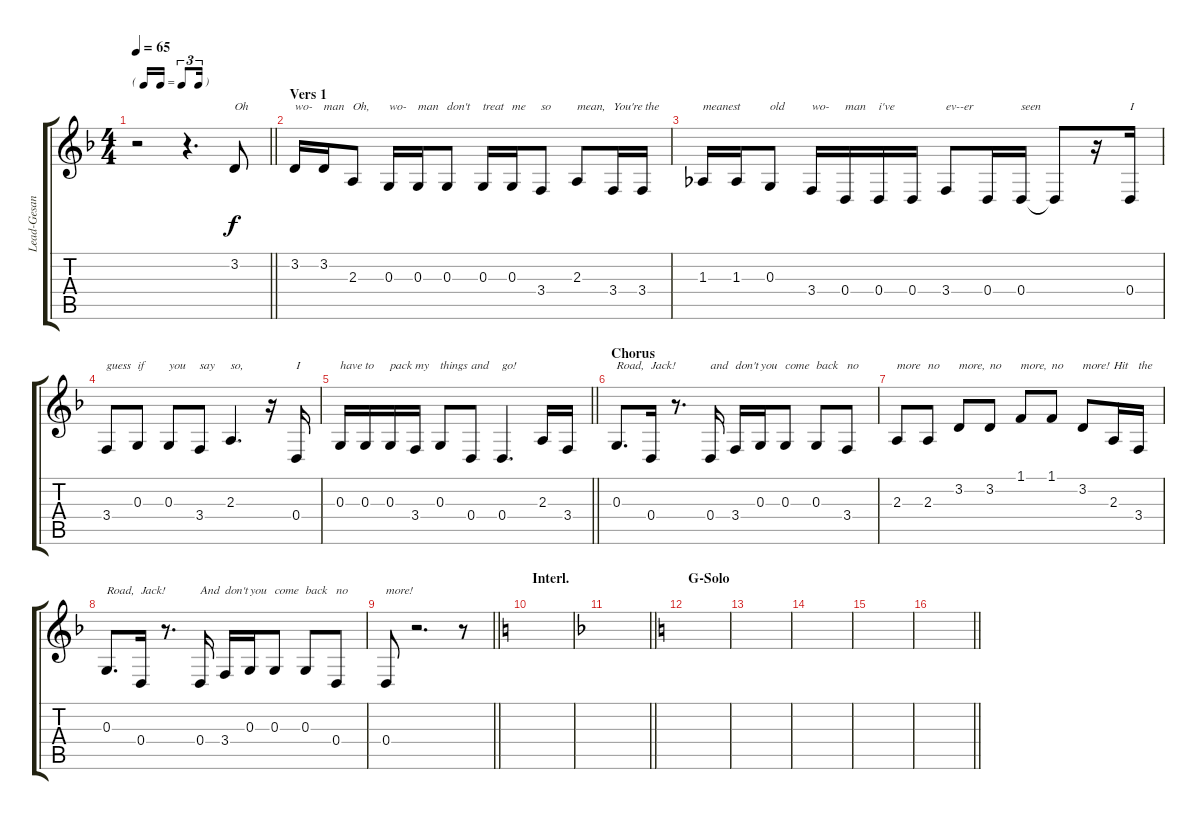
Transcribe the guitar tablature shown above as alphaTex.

\track ("Lead-Gesang" "Lead-Gesan") {instrument lead8bassandlead}
\staff {score tabs}
\tuning (E4 B3 G3 D3 A2 E2) {hide}
\ts (4 4)
\tf triplet16th
\tempo 65
\clef g2
\barLineRight lightlight
\ks f
r.2{dy f} r.4{d} 3.2.8{txt "Oh"} |
\section ("" "Vers 1")
3.2.16{txt "wo-"} 3.2.16{txt "man"} 2.3.8{txt "Oh,"} 0.3.16{txt "wo-"} 0.3.16{txt "man"} 0.3.8{txt "don't"} 0.3.16{txt "treat"} 0.3.16{txt "me"} 3.4.8{txt "so"} 2.3.8{txt "mean,"} 3.4.16{txt "You're the"} 3.4.16 |
1.3.16{txt "meanest"} 1.3.16 0.3.8{txt "old"} 3.4.16{txt "wo-"} 0.4.16{txt "man"} 0.4.16{txt "i've"} 0.4.16 3.4.8{txt "ev--er"} 0.4.16 0.4.16{txt "seen"} 0.4{t}.8 r.16 0.4.16{txt "I"} |
3.4.8{txt "guess"} 0.3.8{txt "if"} 0.3.8{txt "you"} 3.4.8{txt "say"} 2.3.4{d txt "so,"} r.16 0.4.16{txt "I"} |
\barLineRight lightlight
0.3.16{txt "have"} 0.3.16{txt "to"} 0.3.16{txt "pack"} 3.4.16{txt "my"} 0.3.8{txt "things"} 0.4.8{txt "and"} 0.4.4{d txt "go!"} 2.3.16 3.4.16 |
\section ("" "Chorus")
0.3.8{d txt "Road,"} 0.4.16{txt "Jack!"} r.8{d} 0.4.16{txt "and"} 3.4.16{txt "don't"} 0.3.16{txt "you"} 0.3.8{txt "come"} 0.3.8{txt "back"} 3.4.8{txt "no"} |
2.3.8{txt "more"} 2.3.8{txt "no"} 3.2.8{txt "more,"} 3.2.8{txt "no"} 1.1.8{txt "more,"} 1.1.8{txt "no"} 3.2.8{txt "more!"} 2.3.16{txt "Hit"} 3.4.16{txt "the"} |
0.3.8{d txt "Road,"} 0.4.16{txt "Jack!"} r.8{d} 0.4.16{txt "And "} 3.4.16{txt "don't"} 0.3.16{txt "you"} 0.3.8{txt "come"} 0.3.8{txt "back"} 0.4.8{txt "no"} |
\barLineRight lightlight
0.4.8{txt "more!"} r.2{d} r.8 |
\section ("" "Interl.")
\ks c
|
\barLineRight lightlight
\ks f
|
\section ("" "G-Solo")
\ks c
|
|
|
|
\barLineRight lightlight
